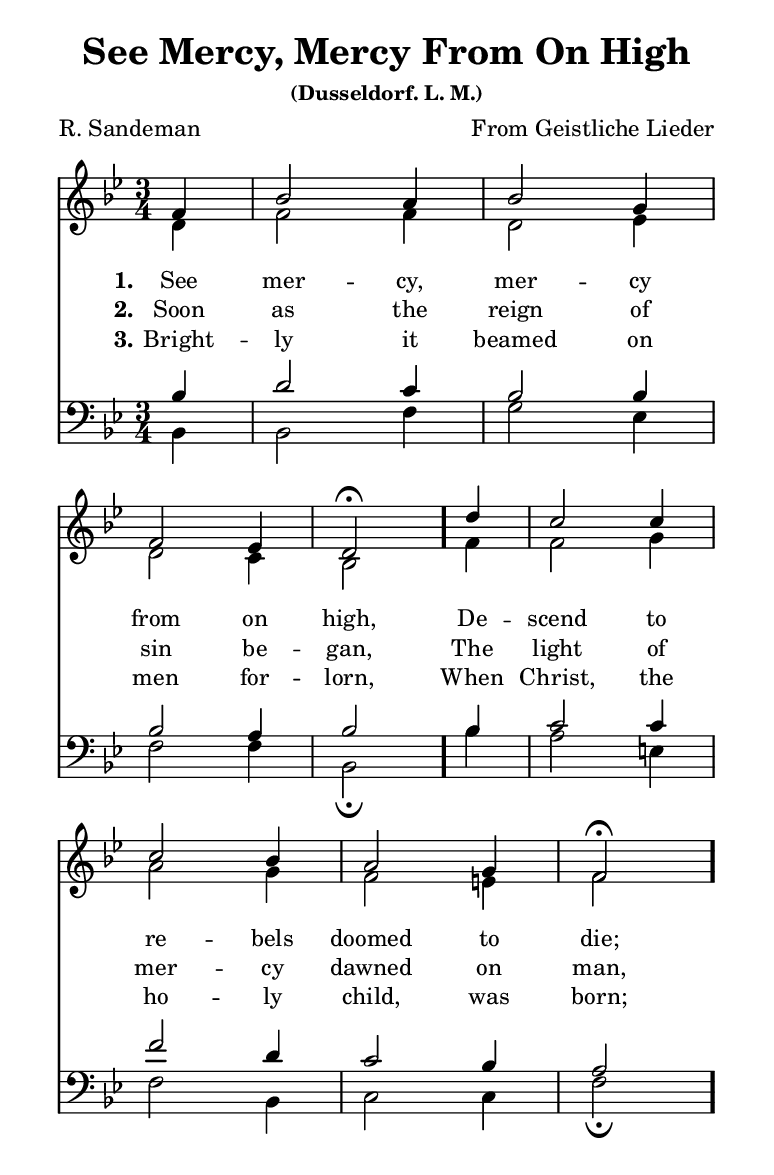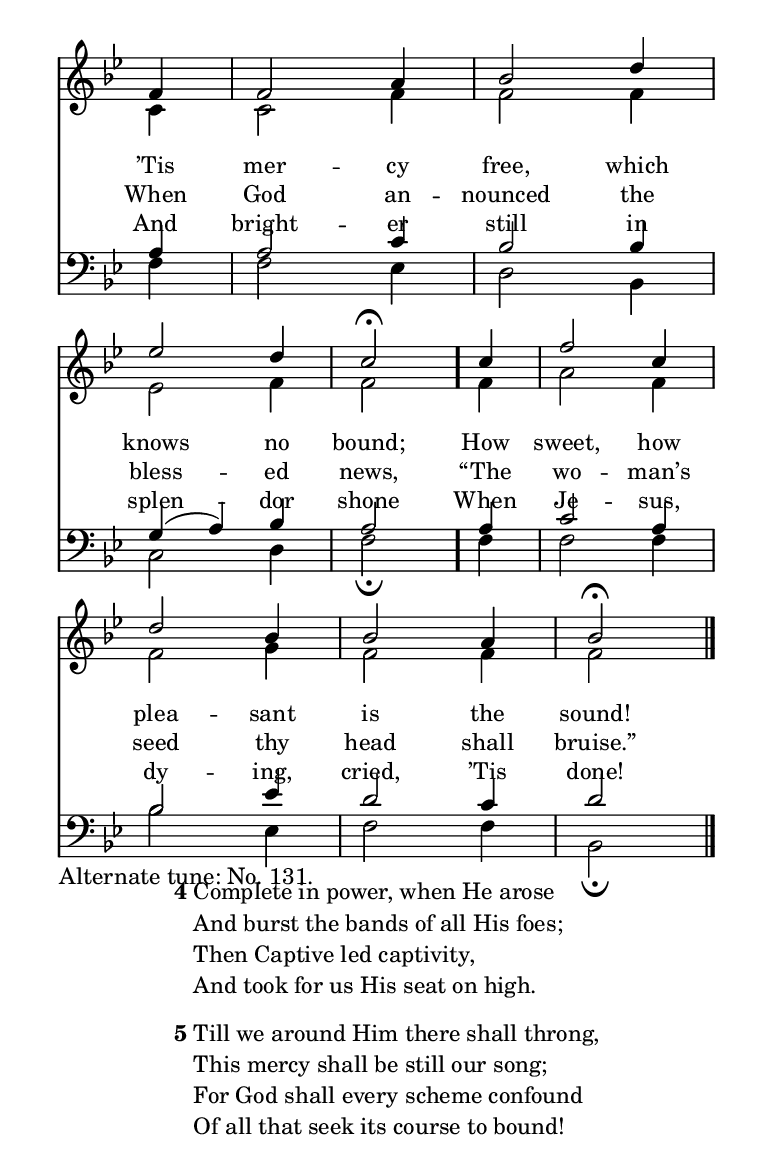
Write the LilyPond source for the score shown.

\include "common/global.ily"
\paper {
  \include "common/paper.ily"
  %ragged-bottom = ##t
  %ragged-last-bottom = ##t
  systems-per-page = 3
  %page-count = ##f
}

\header{
  title = "See Mercy, Mercy From On High"
  subsubtitle = "(Dusseldorf. L. M.)"
  %meter = "L.M."
  poet = "R. Sandeman"
  composer = "From Geistliche Lieder"
  %copyright = ""
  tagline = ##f
}

% for fermata in MIDI
ta = { \tempo 4=100 }
tb = { \tempo 4=50 }

patternAA = { \ta c4 | c2 c4 | c2 c4 | c2 c4 | \tb c2 \fermata }
patternAB = { \ta c4 | c2 c4 | c2 c4 | c2 c4 | \tb c2          }

patternBA = { \ta c4 | c2 c4 | c2 c4 | c4( c4) c4 | \tb c2     }

global = {
  \include "common/overrides.ily"
  \override Staff.TimeSignature.style = #'()
  \time 3/4
  \override Score.MetronomeMark.transparent = ##t % hide all fermata changes too
  \ta
  \key bes \major
  \partial 4
  \autoBeamOff
}

notesSoprano = {
\global
\relative c' {

  \changePitch \patternAA { f | bes a | bes g | f ees | d }
  \changePitch \patternAA { d' | c c | c bes | a g | f }
  \changePitch \patternAA { f | f a | bes d | ees d | c }
  \changePitch \patternAA { c | f c | d bes | bes a | bes }

  \bar "|."

}
}

notesAlto = {
\global
\relative e' {

  \changePitch \patternAB { d | f f | d ees | d c | bes }
  \changePitch \patternAB { f' | f g | a g | f e | f }
  \changePitch \patternAB { c | c f | f f | ees f | f }
  \changePitch \patternAB { f | a f | f g | f f | f }

}
}

notesTenor = {
\global
\relative a {

  \changePitch \patternAB { bes | d c | bes bes | bes a | bes }
  \changePitch \patternAB { bes | c c | f d | c bes | a }
  \changePitch \patternBA { a | a c | bes bes | g( a) bes | a }
  \changePitch \patternAB { a | c a | bes ees | d c | d }

}
}

notesBass = {
\global
\relative f, {

  \changePitch \patternAA { bes | bes f' | g ees | f f | bes, }
  \changePitch \patternAA { bes' | a e | f bes, | c c | f }
  \changePitch \patternAA { f | f ees | d bes | c d | f }
  \changePitch \patternAA { f | f f | bes ees, | f f | bes, }

}
}

wordsA = \lyricmode {
\set stanza = "1."

See mer -- cy, mer -- cy from on high, \bar "."
De -- scend to re -- bels doomed to die; \bar "."
’Tis mer -- cy free, which knows no bound; \bar "."
How sweet, how plea -- sant is the sound! \bar "."

}

wordsB = \lyricmode {
\set stanza = "2."

Soon as the reign of sin be -- gan,
The light of mer -- cy dawned on man,
When God an -- nounced the bless -- ed news,
“The wo -- man’s seed thy head shall bruise.”

}

wordsC = \lyricmode {
\set stanza = "3."

Bright -- ly it beamed on men for -- lorn,
When Christ, the ho -- ly child, was born;
And bright -- er still in splen -- dor shone
When Je -- sus, dy -- ing, cried, ’Tis done!

}

wordsD = \markuplist {

\line { Complete in power, when He arose }
\line { And burst the bands of all His foes; }
\line { Then Captive led captivity, }
\line { And took for us His seat on high. }

}

wordsE = \markuplist {

\line { Till we around Him there shall throng, }
\line { This mercy shall be still our song; }
\line { For God shall every scheme confound }
\line { Of all that seek its course to bound! }

}

\score {
  \context ChoirStaff <<
    \context Staff = upper <<
      \set ChoirStaff.systemStartDelimiter = #'SystemStartBar
      \context Voice  = sopranos { \voiceOne << \notesSoprano >> }
      \context Voice  = altos { \voiceTwo << \notesAlto >> }
      \context Lyrics = one   \lyricsto sopranos \wordsA
      \context Lyrics = two   \lyricsto sopranos \wordsB
      \context Lyrics = three \lyricsto sopranos \wordsC
    >>
    \context Staff = men <<
      \clef bass
      \context Voice  = tenors { \voiceOne << \notesTenor >> }
      \context Voice  = basses { \voiceTwo << \notesBass >> }
    >>
  >>
  \layout {
    \include "common/layout.ily"
  }
  \midi{
    \include "common/midi.ily"
  }
}

\noPageBreak

\markup {
	\raise #5
	\line { Alternate tune: No. 131. }
}

\noPageBreak

\markup { \fill-line { \column {
  \line{ \bold 4 \column { \wordsD } } \combine \null \vspace #0.4
  \line{ \bold 5 \column { \wordsE } } \combine \null \vspace #0.4
} } }

\pageBreak

\version "2.18.0"  % necessary for upgrading to future LilyPond versions.

% vi:set et ts=2 sw=2 ai nocindent syntax=lilypond
